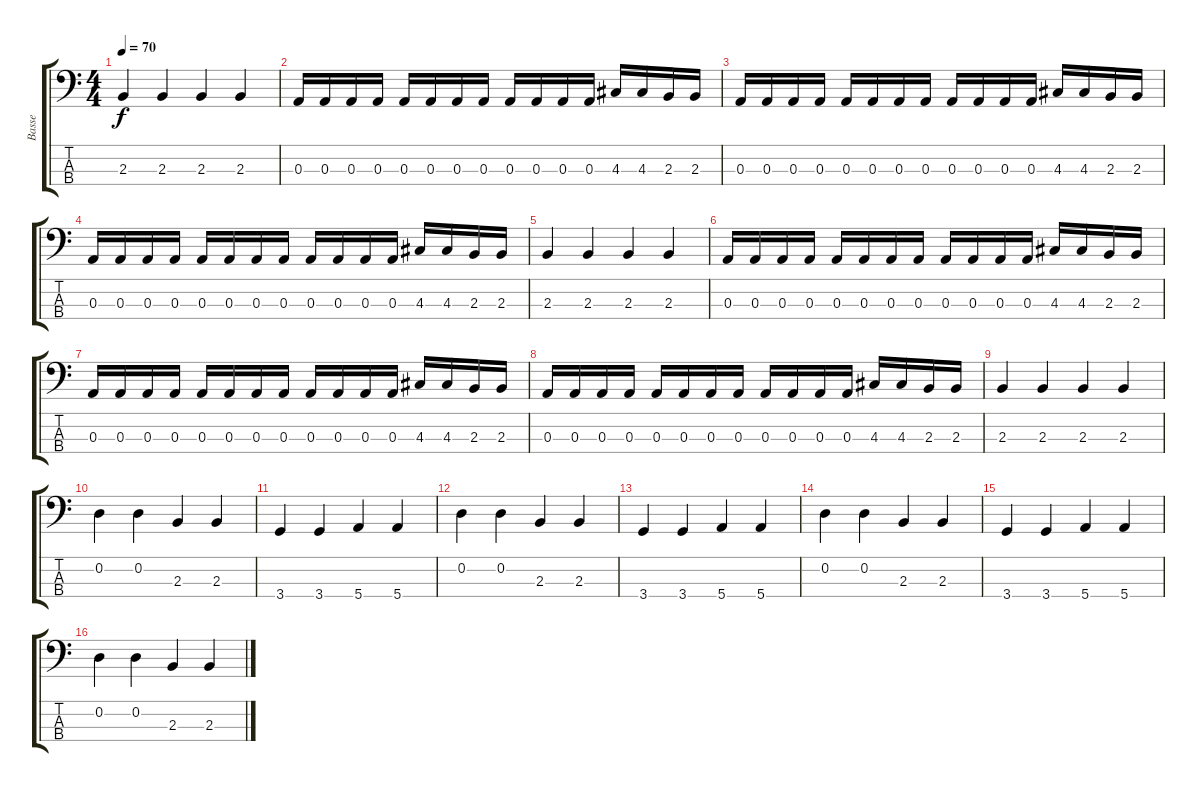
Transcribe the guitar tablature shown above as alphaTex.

\track ("Basse" "Basse") {instrument electricbassfinger}
\staff {score tabs}
\tuning (G2 D2 A1 E1) {hide}
\ts (4 4)
\tempo 70
\clef f4
\ks c
2.3.4{dy f} 2.3.4 2.3.4 2.3.4 |
0.3.16 0.3.16 0.3.16 0.3.16 0.3.16 0.3.16 0.3.16 0.3.16 0.3.16 0.3.16 0.3.16 0.3.16 4.3.16 4.3.16 2.3.16 2.3.16 |
0.3.16 0.3.16 0.3.16 0.3.16 0.3.16 0.3.16 0.3.16 0.3.16 0.3.16 0.3.16 0.3.16 0.3.16 4.3.16 4.3.16 2.3.16 2.3.16 |
0.3.16 0.3.16 0.3.16 0.3.16 0.3.16 0.3.16 0.3.16 0.3.16 0.3.16 0.3.16 0.3.16 0.3.16 4.3.16 4.3.16 2.3.16 2.3.16 |
2.3.4 2.3.4 2.3.4 2.3.4 |
0.3.16 0.3.16 0.3.16 0.3.16 0.3.16 0.3.16 0.3.16 0.3.16 0.3.16 0.3.16 0.3.16 0.3.16 4.3.16 4.3.16 2.3.16 2.3.16 |
0.3.16 0.3.16 0.3.16 0.3.16 0.3.16 0.3.16 0.3.16 0.3.16 0.3.16 0.3.16 0.3.16 0.3.16 4.3.16 4.3.16 2.3.16 2.3.16 |
0.3.16 0.3.16 0.3.16 0.3.16 0.3.16 0.3.16 0.3.16 0.3.16 0.3.16 0.3.16 0.3.16 0.3.16 4.3.16 4.3.16 2.3.16 2.3.16 |
2.3.4 2.3.4 2.3.4 2.3.4 |
0.2.4 0.2.4 2.3.4 2.3.4 |
3.4.4 3.4.4 5.4.4 5.4.4 |
0.2.4 0.2.4 2.3.4 2.3.4 |
3.4.4 3.4.4 5.4.4 5.4.4 |
0.2.4 0.2.4 2.3.4 2.3.4 |
3.4.4 3.4.4 5.4.4 5.4.4 |
0.2.4 0.2.4 2.3.4 2.3.4
